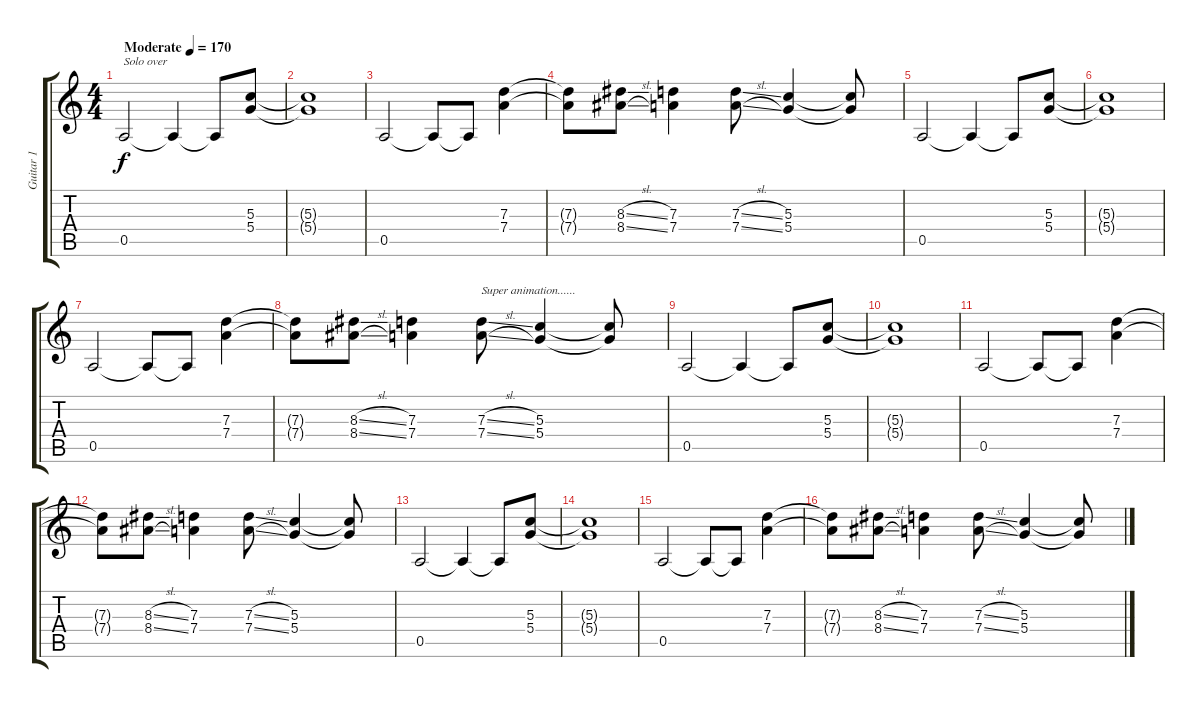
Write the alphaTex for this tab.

\track ("Guitar 1" "Guitar 1") {instrument distortionguitar}
\staff {score tabs}
\tuning (E4 B3 G3 D3 A2 E2) {hide}
\ts (4 4)
\tempo (170 "Moderate")
\clef g2
\ks c
0.5.2{txt "Solo over" dy f instrument distortionguitar} 0.5{t}.4 0.5{t}.8 (5.3 5.4).8 |
(5.3{t} 5.4{t}).1 |
0.5.2 0.5{t}.8 0.5{t}.8 (7.3 7.4).4 |
(7.3{t} 7.4{t}).8 (8.3{sl} 8.4{sl}).8 (7.3 7.4).4 (7.3{sl} 7.4{sl}).8 (5.3 5.4).4 (5.3{t} 5.4{t}).8 |
0.5.2 0.5{t}.4 0.5{t}.8 (5.3 5.4).8 |
(5.3{t} 5.4{t}).1 |
0.5.2 0.5{t}.8 0.5{t}.8 (7.3 7.4).4 |
(7.3{t} 7.4{t}).8 (8.3{sl} 8.4{sl}).8 (7.3 7.4).4 (7.3{sl} 7.4{sl}).8{txt "Super animation......"} (5.3 5.4).4 (5.3{t} 5.4{t}).8 |
0.5.2 0.5{t}.4 0.5{t}.8 (5.3 5.4).8 |
(5.3{t} 5.4{t}).1 |
0.5.2 0.5{t}.8 0.5{t}.8 (7.3 7.4).4 |
(7.3{t} 7.4{t}).8 (8.3{sl} 8.4{sl}).8 (7.3 7.4).4 (7.3{sl} 7.4{sl}).8 (5.3 5.4).4 (5.3{t} 5.4{t}).8 |
0.5.2 0.5{t}.4 0.5{t}.8 (5.3 5.4).8 |
(5.3{t} 5.4{t}).1 |
0.5.2 0.5{t}.8 0.5{t}.8 (7.3 7.4).4 |
(7.3{t} 7.4{t}).8 (8.3{sl} 8.4{sl}).8 (7.3 7.4).4 (7.3{sl} 7.4{sl}).8 (5.3 5.4).4 (5.3{t} 5.4{t}).8
